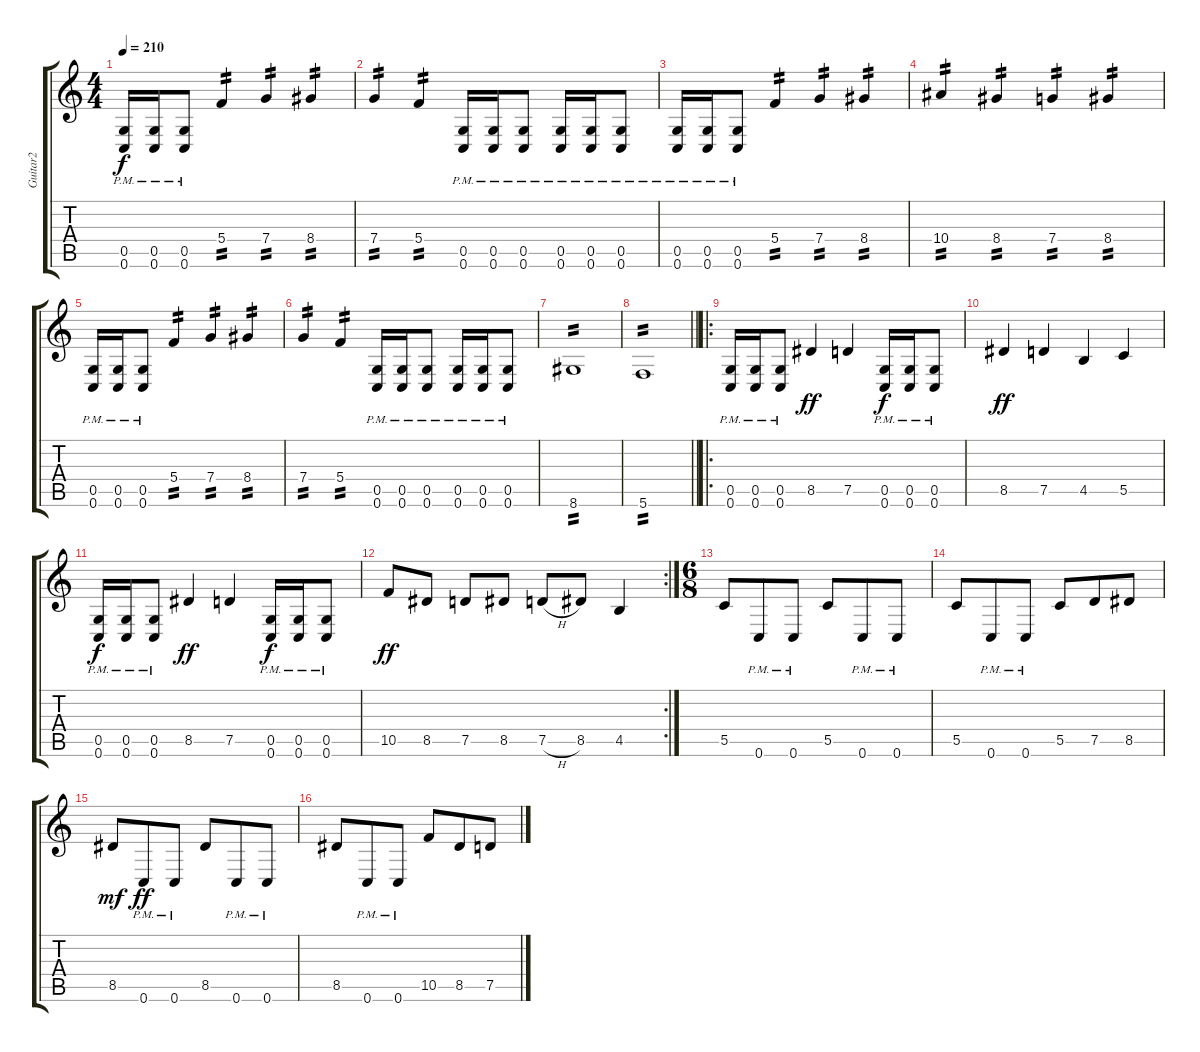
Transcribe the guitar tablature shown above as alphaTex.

\track ("Guitar2" "Guitar2") {instrument distortionguitar}
\staff {score tabs}
\tuning (D4 A3 F3 C3 G2 C2) {hide}
\ts (4 4)
\tempo 210
\clef g2
\ks c
(0.5{pm} 0.6{pm}).16{dy f} (0.5{pm} 0.6{pm}).16 (0.5{pm} 0.6{pm}).8 5.4.4{tp 2} 7.4.4{tp 2} 8.4.4{tp 2} |
7.4.4{tp 2} 5.4.4{tp 2} (0.5{pm} 0.6{pm}).16 (0.5{pm} 0.6{pm}).16 (0.5{pm} 0.6{pm}).8 (0.5{pm} 0.6{pm}).16 (0.5{pm} 0.6{pm}).16 (0.5{pm} 0.6{pm}).8 |
(0.5{pm} 0.6{pm}).16 (0.5{pm} 0.6{pm}).16 (0.5{pm} 0.6{pm}).8 5.4.4{tp 2} 7.4.4{tp 2} 8.4.4{tp 2} |
10.4.4{tp 2} 8.4.4{tp 2} 7.4.4{tp 2} 8.4.4{tp 2} |
(0.5{pm} 0.6{pm}).16 (0.5{pm} 0.6{pm}).16 (0.5{pm} 0.6{pm}).8 5.4.4{tp 2} 7.4.4{tp 2} 8.4.4{tp 2} |
7.4.4{tp 2} 5.4.4{tp 2} (0.5{pm} 0.6{pm}).16 (0.5{pm} 0.6{pm}).16 (0.5{pm} 0.6{pm}).8 (0.5{pm} 0.6{pm}).16 (0.5{pm} 0.6{pm}).16 (0.5{pm} 0.6{pm}).8 |
8.6.1{tp 2} |
\barLineRight lightlight
5.6.1{tp 2} |
\ro
(0.5{pm} 0.6{pm}).16 (0.5{pm} 0.6{pm}).16 (0.5{pm} 0.6{pm}).8 8.5.4{dy ff} 7.5.4 (0.5{pm} 0.6{pm}).16{dy f} (0.5{pm} 0.6{pm}).16 (0.5{pm} 0.6{pm}).8 |
8.5.4{dy ff} 7.5.4 4.5.4 5.5.4 |
(0.5{pm} 0.6{pm}).16{dy f} (0.5{pm} 0.6{pm}).16 (0.5{pm} 0.6{pm}).8 8.5.4{dy ff} 7.5.4 (0.5{pm} 0.6{pm}).16{dy f} (0.5{pm} 0.6{pm}).16 (0.5{pm} 0.6{pm}).8 |
\rc 2
10.5.8{dy ff} 8.5.8 7.5.8 8.5.8 7.5{h}.8 8.5.8 4.5.4 |
\ts (6 8)
5.5.8 0.6{pm}.8 0.6{pm}.8 5.5.8 0.6{pm}.8 0.6{pm}.8 |
5.5.8 0.6{pm}.8 0.6{pm}.8 5.5.8 7.5.8 8.5.8 |
8.5.8{dy mf} 0.6{pm}.8{dy ff} 0.6{pm}.8 8.5.8 0.6{pm}.8 0.6{pm}.8 |
8.5.8 0.6{pm}.8 0.6{pm}.8 10.5.8 8.5.8 7.5.8
